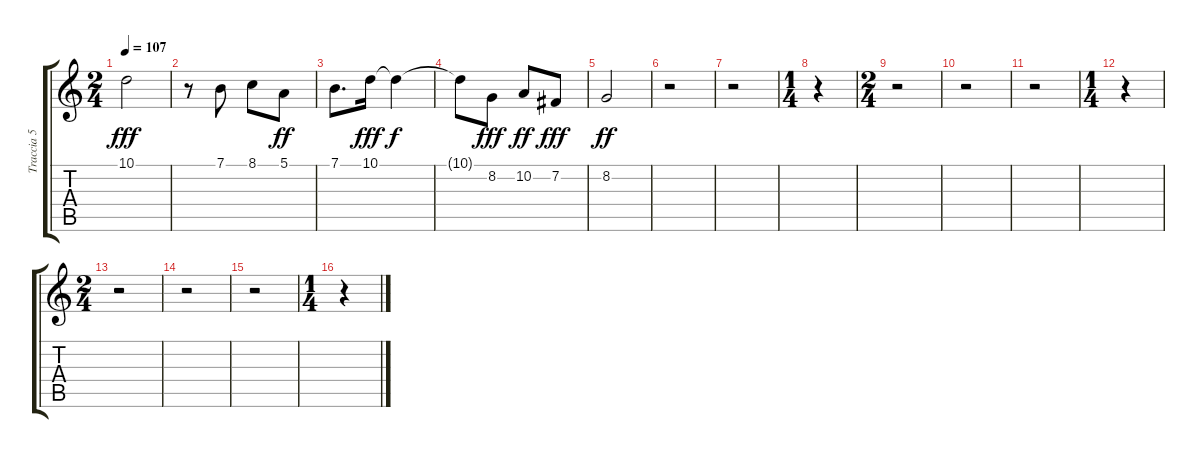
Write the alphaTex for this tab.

\track ("Traccia 5" "Traccia 5") {instrument flute}
\staff {score tabs}
\tuning (E4 B3 G3 D3 A2 E2) {hide}
\ts (2 4)
\tempo 107
\clef g2
\ks c
10.1.2{dy fff} |
r.8 7.1.8 8.1.8 5.1.8{dy ff} |
7.1.8{d} 10.1.16{dy fff} 10.1{t}.4{dy f} |
10.1{t}.8 8.2.8{dy fff} 10.2.8{dy ff} 7.2.8{dy fff} |
8.2.2{dy ff} |
r.2 |
r.2 |
\ts (1 4)
r.4 |
\ts (2 4)
r.2 |
r.2 |
r.2 |
\ts (1 4)
r.4 |
\ts (2 4)
r.2 |
r.2 |
r.2 |
\ts (1 4)
r.4
